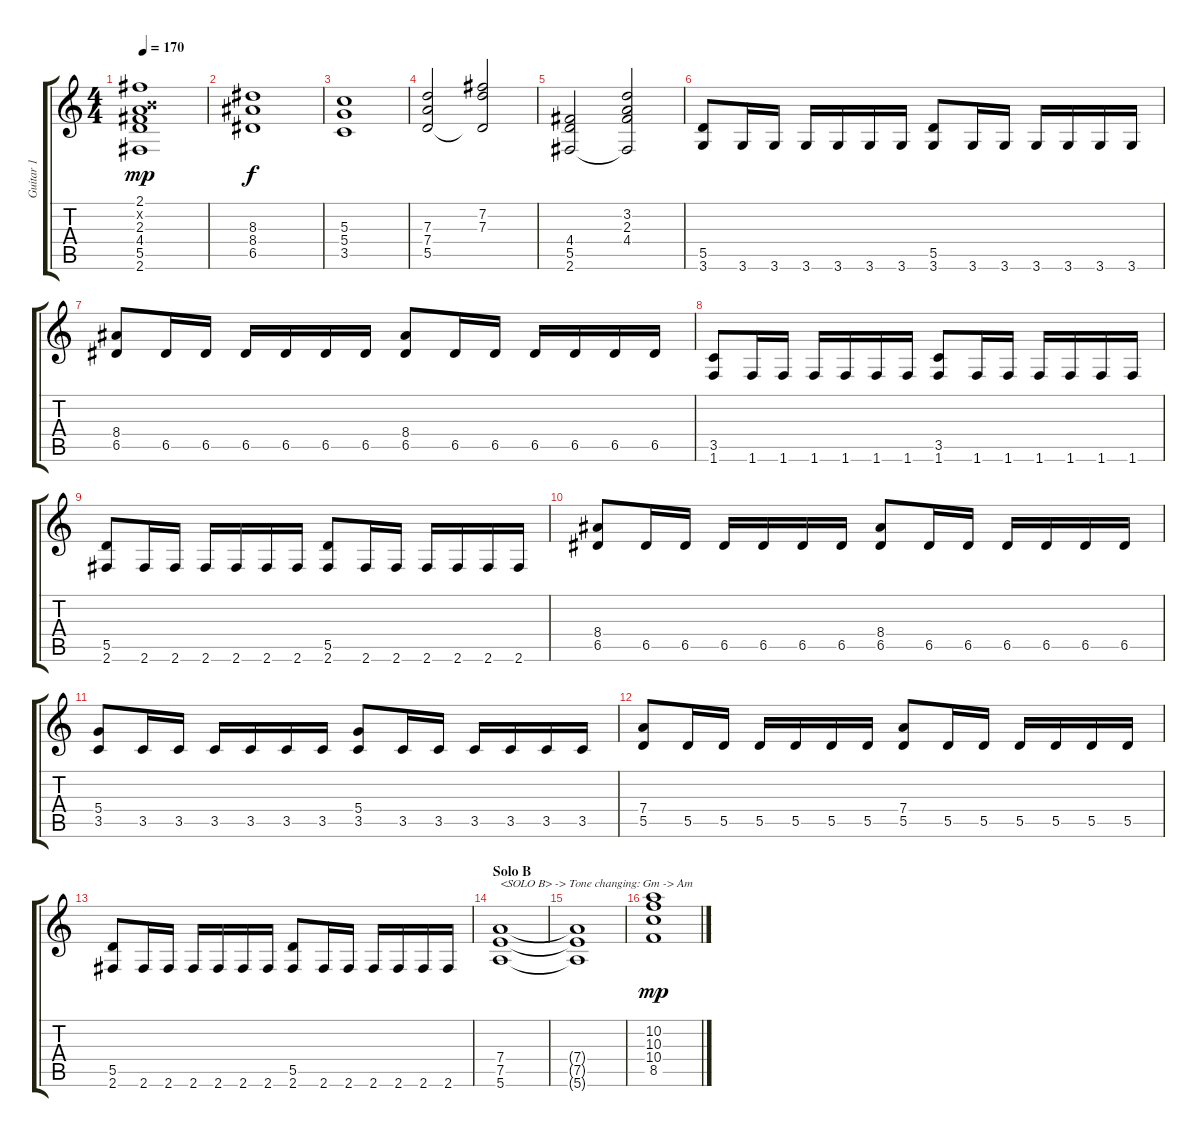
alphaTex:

\track ("Guitar 1" "Guitar 1") {instrument distortionguitar}
\staff {score tabs}
\tuning (E4 B3 G3 D3 A2 E2) {hide}
\ts (4 4)
\tempo 170
\clef g2
\ks c
(2.1 0.2{x} 2.3 4.4 5.5 2.6).1{dy mp} |
(8.3 8.4 6.5).1{dy f} |
(5.3 5.4 3.5).1 |
(7.3 7.4 5.5).2 (7.2 7.3 5.5{t}).2 |
(4.4 5.5 2.6).2 (3.2 2.3 4.4 2.6{t}).2 |
(5.5 3.6).8 3.6.16 3.6.16 3.6.16 3.6.16 3.6.16 3.6.16 (5.5 3.6).8 3.6.16 3.6.16 3.6.16 3.6.16 3.6.16 3.6.16 |
(8.4 6.5).8 6.5.16 6.5.16 6.5.16 6.5.16 6.5.16 6.5.16 (8.4 6.5).8 6.5.16 6.5.16 6.5.16 6.5.16 6.5.16 6.5.16 |
(3.5 1.6).8 1.6.16 1.6.16 1.6.16 1.6.16 1.6.16 1.6.16 (3.5 1.6).8 1.6.16 1.6.16 1.6.16 1.6.16 1.6.16 1.6.16 |
(5.5 2.6).8 2.6.16 2.6.16 2.6.16 2.6.16 2.6.16 2.6.16 (5.5 2.6).8 2.6.16 2.6.16 2.6.16 2.6.16 2.6.16 2.6.16 |
(8.4 6.5).8 6.5.16 6.5.16 6.5.16 6.5.16 6.5.16 6.5.16 (8.4 6.5).8 6.5.16 6.5.16 6.5.16 6.5.16 6.5.16 6.5.16 |
(5.4 3.5).8 3.5.16 3.5.16 3.5.16 3.5.16 3.5.16 3.5.16 (5.4 3.5).8 3.5.16 3.5.16 3.5.16 3.5.16 3.5.16 3.5.16 |
(7.4 5.5).8 5.5.16 5.5.16 5.5.16 5.5.16 5.5.16 5.5.16 (7.4 5.5).8 5.5.16 5.5.16 5.5.16 5.5.16 5.5.16 5.5.16 |
(5.5 2.6).8 2.6.16 2.6.16 2.6.16 2.6.16 2.6.16 2.6.16 (5.5 2.6).8 2.6.16 2.6.16 2.6.16 2.6.16 2.6.16 2.6.16 |
\section ("" "Solo B")
(7.4 7.5 5.6).1{txt "<SOLO B> -> Tone changing: Gm -> Am"} |
(7.4{t} 7.5{t} 5.6{t}).1 |
(10.2 10.3 10.4 8.5).1{dy mp}
